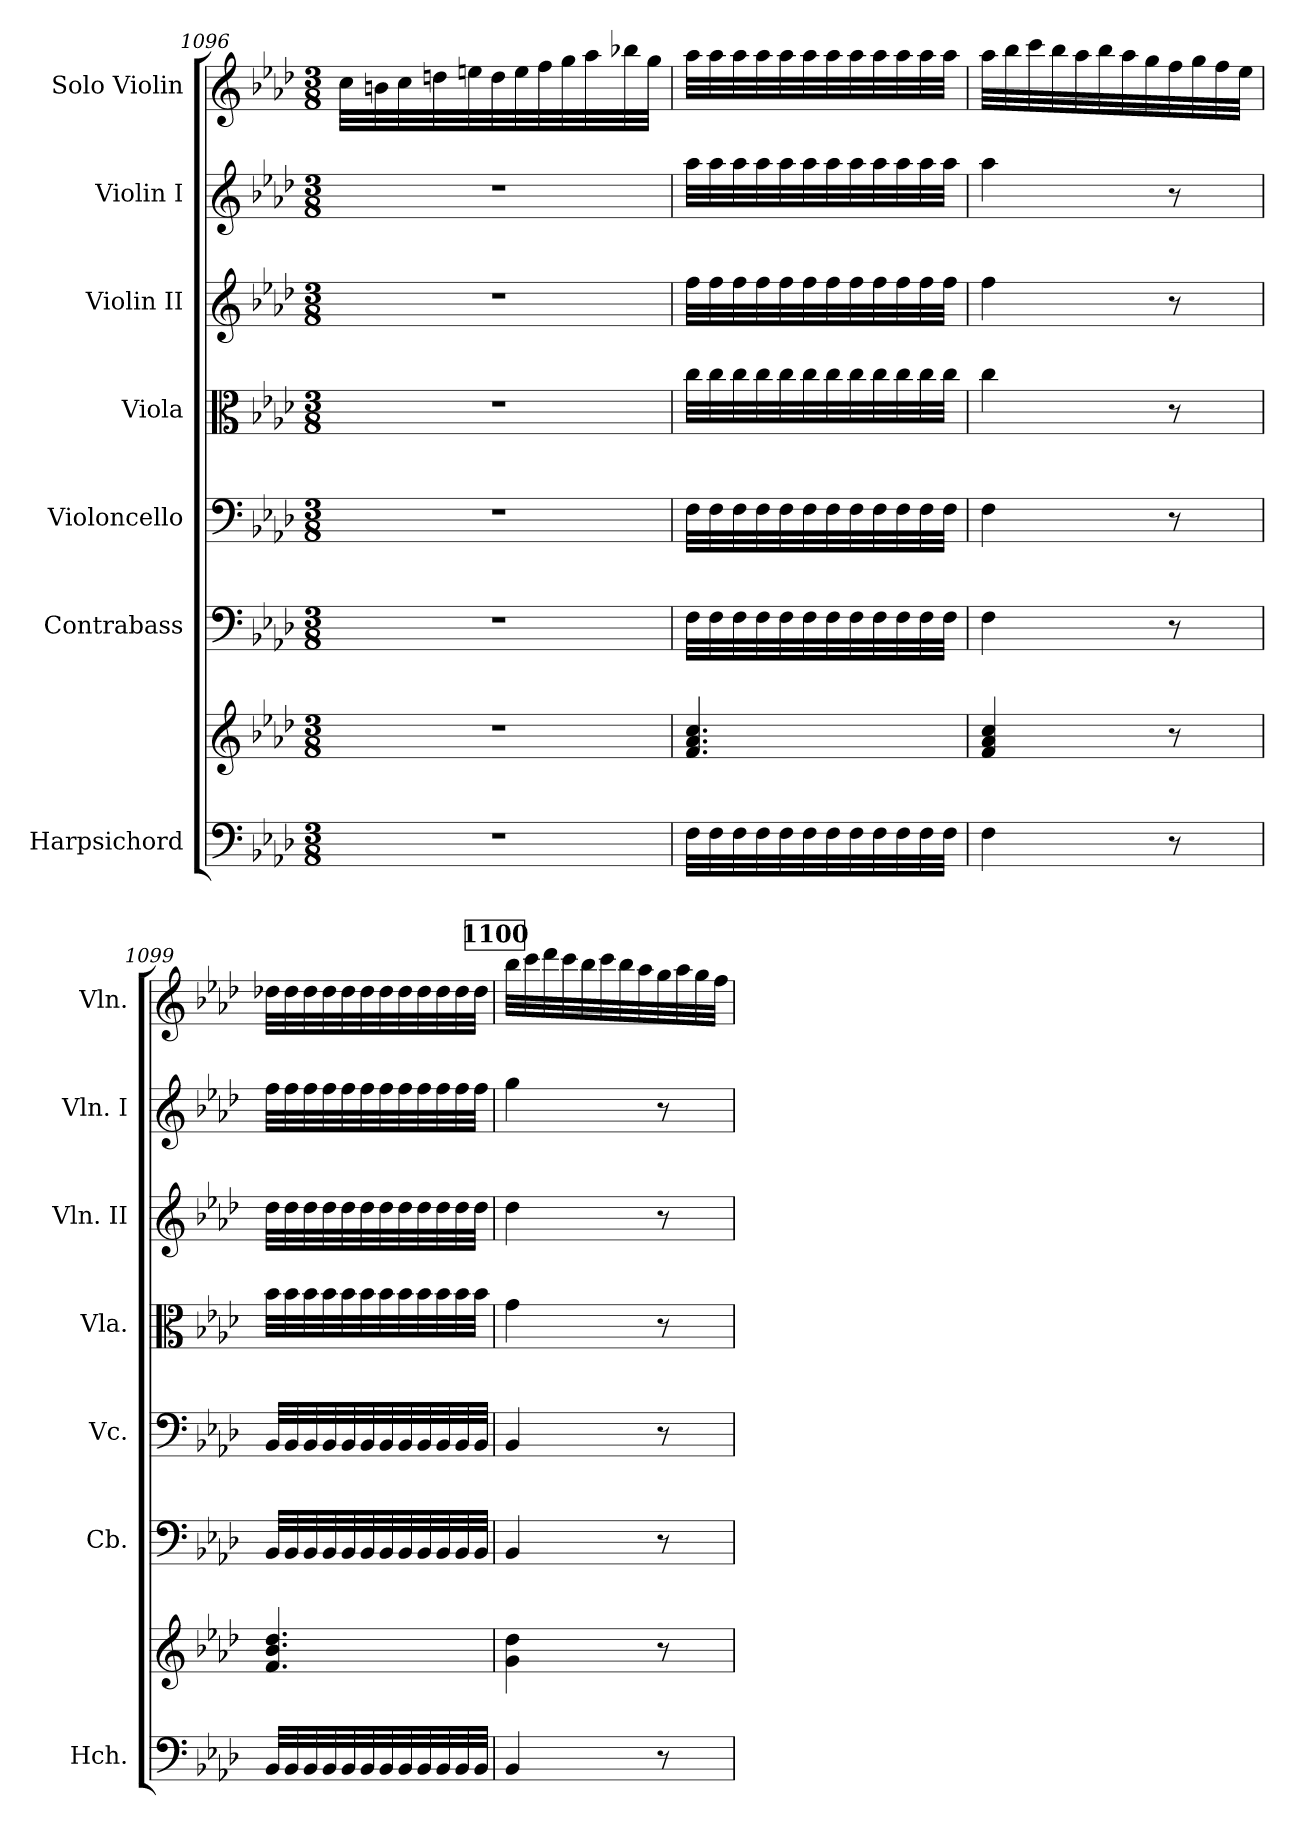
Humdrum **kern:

**kern	**kern	**kern	**kern	**kern	**kern	**kern	**kern
*part7	*part7	*part6	*part5	*part4	*part3	*part2	*part1
*staff8	*staff7	*staff6	*staff5	*staff4	*staff3	*staff2	*staff1
*I"Harpsichord	*	*I"Contrabass	*I"Violoncello	*I"Viola	*I"Violin II	*I"Violin I	*I"Solo Violin
*I'Hch.	*	*I'Cb.	*I'Vc.	*I'Vla.	*I'Vln. II	*I'Vln. I	*I'Vln.
!!LO:PB:g=z
*clefF4	*clefG2	*clefF4	*clefF4	*clefC3	*clefG2	*clefG2	*clefG2
*	*	*ITrd7c12	*	*	*	*	*
*k[b-e-a-d-]	*k[b-e-a-d-]	*k[b-e-a-d-]	*k[b-e-a-d-]	*k[b-e-a-d-]	*k[b-e-a-d-]	*k[b-e-a-d-]	*k[b-e-a-d-]
*M3/8	*M3/8	*M3/8	*M3/8	*M3/8	*M3/8	*M3/8	*M3/8
=1096	=1096	=1096	=1096	=1096	=1096	=1096	=1096
4.r	4.r	4.r	4.r	4.r	4.r	4.r	32cc\LLL
.	.	.	.	.	.	.	32bn\
.	.	.	.	.	.	.	32cc\
.	.	.	.	.	.	.	32ddn\
.	.	.	.	.	.	.	32een\
.	.	.	.	.	.	.	32dd\
.	.	.	.	.	.	.	32ee\
.	.	.	.	.	.	.	32ff\
.	.	.	.	.	.	.	32gg\
.	.	.	.	.	.	.	32aa-\
.	.	.	.	.	.	.	32bb-X\
.	.	.	.	.	.	.	32gg\JJJ
=1097	=1097	=1097	=1097	=1097	=1097	=1097	=1097
32F\LLL	4.f/ 4.a-/ 4.cc/	32FF\LLL	32F\LLL	32cc\LLL	32ff\LLL	32aa-\LLL	32aa-\LLL
32F\	.	32FF\	32F\	32cc\	32ff\	32aa-\	32aa-\
32F\	.	32FF\	32F\	32cc\	32ff\	32aa-\	32aa-\
32F\	.	32FF\	32F\	32cc\	32ff\	32aa-\	32aa-\
32F\	.	32FF\	32F\	32cc\	32ff\	32aa-\	32aa-\
32F\	.	32FF\	32F\	32cc\	32ff\	32aa-\	32aa-\
32F\	.	32FF\	32F\	32cc\	32ff\	32aa-\	32aa-\
32F\	.	32FF\	32F\	32cc\	32ff\	32aa-\	32aa-\
32F\	.	32FF\	32F\	32cc\	32ff\	32aa-\	32aa-\
32F\	.	32FF\	32F\	32cc\	32ff\	32aa-\	32aa-\
32F\	.	32FF\	32F\	32cc\	32ff\	32aa-\	32aa-\
32F\JJJ	.	32FF\JJJ	32F\JJJ	32cc\JJJ	32ff\JJJ	32aa-\JJJ	32aa-\JJJ
!!LO:PB:g=z
=1098	=1098	=1098	=1098	=1098	=1098	=1098	=1098
4F\	4f/ 4a-/ 4cc/	4FF\	4F\	4cc\	4ff\	4aa-\	32aa-\LLL
.	.	.	.	.	.	.	32bb-\
.	.	.	.	.	.	.	32ccc\
.	.	.	.	.	.	.	32bb-\
.	.	.	.	.	.	.	32aa-\
.	.	.	.	.	.	.	32bb-\
.	.	.	.	.	.	.	32aa-\
.	.	.	.	.	.	.	32gg\
8r	8r	8r	8r	8r	8r	8r	32ff\
.	.	.	.	.	.	.	32gg\
.	.	.	.	.	.	.	32ff\
.	.	.	.	.	.	.	32ee-\JJJ
=1099	=1099	=1099	=1099	=1099	=1099	=1099	=1099
32BB-/LLL	4.f/ 4.b-/ 4.dd-/	32BBB-/LLL	32BB-/LLL	32b-\LLL	32dd-\LLL	32ff\LLL	32dd-X\LLL
32BB-/	.	32BBB-/	32BB-/	32b-\	32dd-\	32ff\	32dd-\
32BB-/	.	32BBB-/	32BB-/	32b-\	32dd-\	32ff\	32dd-\
32BB-/	.	32BBB-/	32BB-/	32b-\	32dd-\	32ff\	32dd-\
32BB-/	.	32BBB-/	32BB-/	32b-\	32dd-\	32ff\	32dd-\
32BB-/	.	32BBB-/	32BB-/	32b-\	32dd-\	32ff\	32dd-\
32BB-/	.	32BBB-/	32BB-/	32b-\	32dd-\	32ff\	32dd-\
32BB-/	.	32BBB-/	32BB-/	32b-\	32dd-\	32ff\	32dd-\
32BB-/	.	32BBB-/	32BB-/	32b-\	32dd-\	32ff\	32dd-\
32BB-/	.	32BBB-/	32BB-/	32b-\	32dd-\	32ff\	32dd-\
32BB-/	.	32BBB-/	32BB-/	32b-\	32dd-\	32ff\	32dd-\
32BB-/JJJ	.	32BBB-/JJJ	32BB-/JJJ	32b-\JJJ	32dd-\JJJ	32ff\JJJ	32dd-\JJJ
!!LO:PB:g=z
!!LO:REH:place=s1:a:B:fs=14:t=1100
=1100	=1100	=1100	=1100	=1100	=1100	=1100	=1100
4BB-/	4g\ 4dd-\	4BBB-/	4BB-/	4g\	4dd-\	4gg\	32bb-\LLL
.	.	.	.	.	.	.	32ccc\
.	.	.	.	.	.	.	32ddd-\
.	.	.	.	.	.	.	32ccc\
.	.	.	.	.	.	.	32bb-\
.	.	.	.	.	.	.	32ccc\
.	.	.	.	.	.	.	32bb-\
.	.	.	.	.	.	.	32aa-\
8r	8r	8r	8r	8r	8r	8r	32gg\
.	.	.	.	.	.	.	32aa-\
.	.	.	.	.	.	.	32gg\
.	.	.	.	.	.	.	32ff\JJJ
=	=	=	=	=	=	=	=
*-	*-	*-	*-	*-	*-	*-	*-
